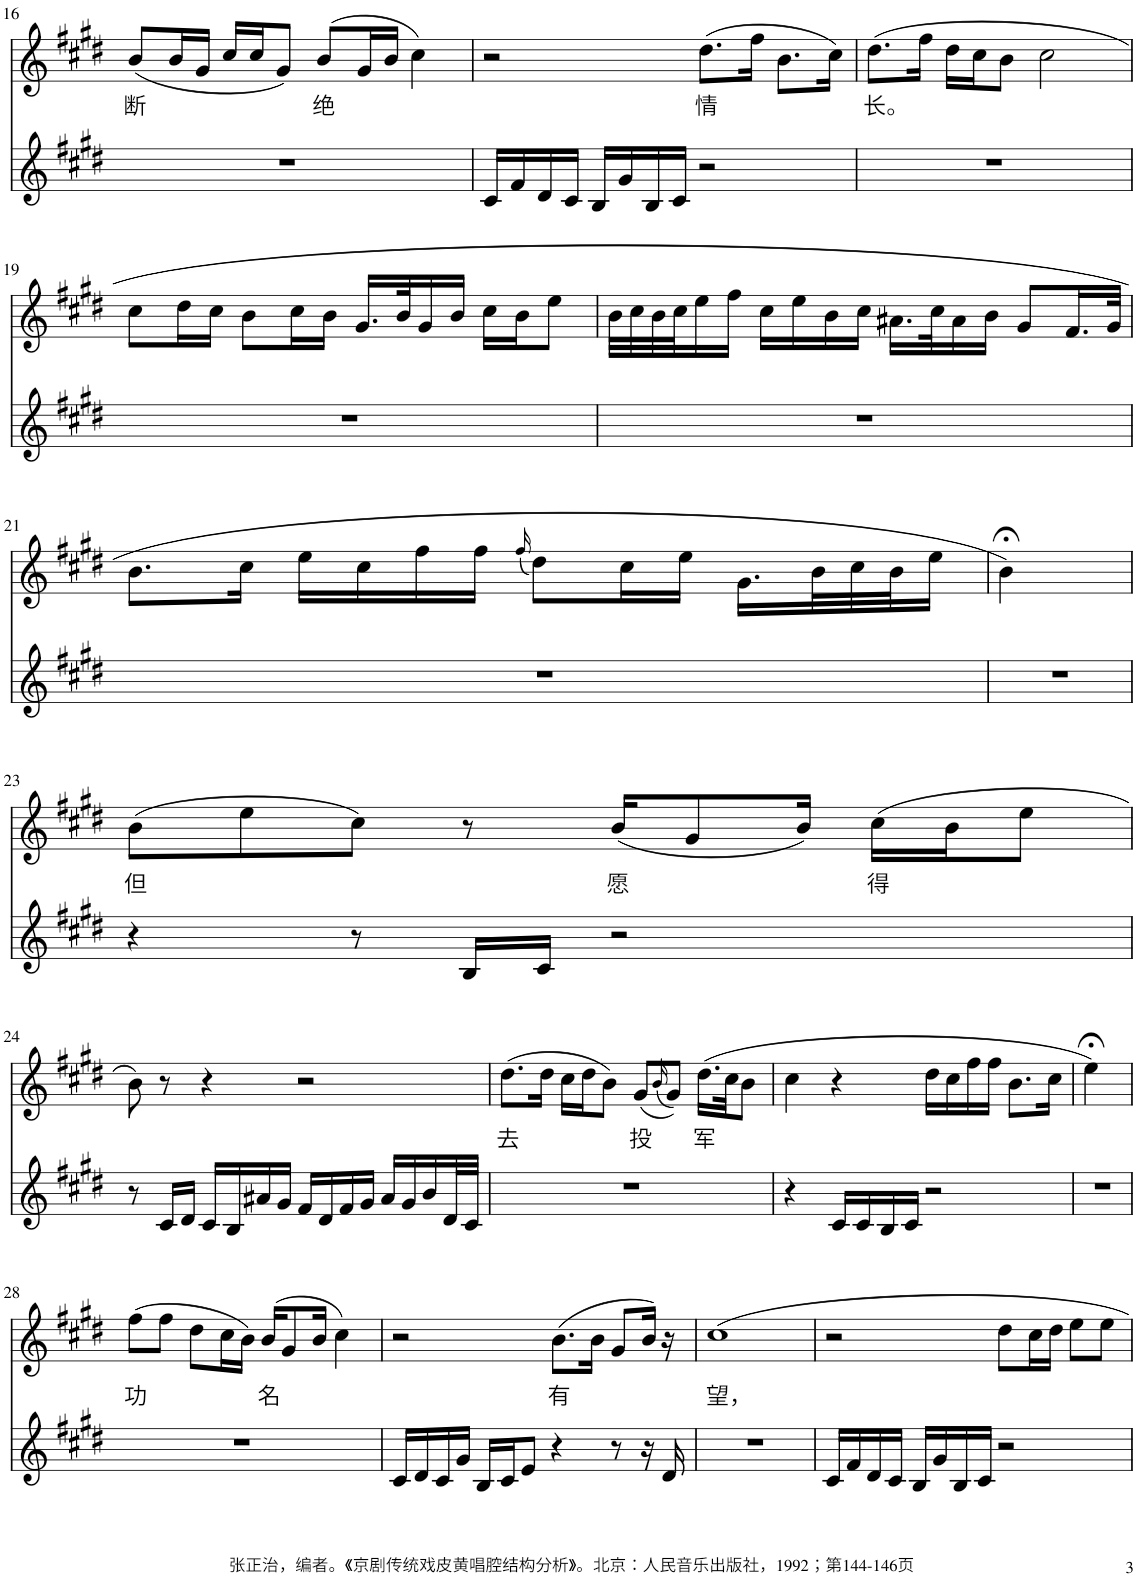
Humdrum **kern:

**kern	**kern	**text
*part2	*part1	*part1
*staff2	*staff1	*staff1
*I"Piano	*I"Piano	*
*I'Pno	*I'Pno	*
!!LO:PB:g=z
*clefG2	*clefG2	*
*k[f#c#g#d#]	*k[f#c#g#d#]	*
*M4/4	*M4/4	*
=16	=16	=16
!	!	!LO:LY:b
1r	(8b/L	断
.	16b/L	.
.	16g#/JJ	.
.	16cc#/LL	.
.	16cc#/J	.
.	8g#/J)	.
!	!	!LO:LY:b
.	(8b/L	绝
.	16g#/L	.
.	16b/JJ	.
.	4cc#\)	.
=17	=17	=17
16c#/LL	2r	.
16f#/	.	.
16d#/	.	.
16c#/JJ	.	.
16B/LL	.	.
16g#/	.	.
16B/	.	.
16c#/JJ	.	.
!	!	!LO:LY:b
2r	(8.dd#\L	情
.	16ff#\Jk	.
.	8.b\L	.
.	16cc#\Jk)	.
=18	=18	=18
!	!	!LO:LY:b
1r	(8.dd#\L	长。
.	16ff#\Jk	.
.	16dd#\LL	.
.	16cc#\J	.
.	8b\J	.
.	2cc#\	.
!!LO:LB:g=z
=19	=19	=19
1r	8cc#\L	.
.	16dd#\L	.
.	16cc#\JJ	.
.	8b\L	.
.	16cc#\L	.
.	16b\JJ	.
.	16.g#/LL	.
.	32b/K	.
.	16g#/	.
.	16b/JJ	.
.	16cc#\LL	.
.	16b\J	.
.	8ee\J	.
=20	=20	=20
1r	32b\LLL	.
.	32cc#\	.
.	32b\	.
.	32cc#\J	.
.	16ee\	.
.	16ff#\JJ	.
.	16cc#\LL	.
.	16ee\	.
.	16b\	.
.	16cc#\JJ	.
.	16.a#X\LL	.
.	32cc#\K	.
.	16a#\	.
.	16b\JJ	.
.	8g#/L	.
.	16.f#/L	.
.	32g#/JJk	.
!!LO:LB:g=z
=21	=21	=21
1r	8.b\L	.
.	16cc#\Jk	.
.	16ee\LL	.
.	16cc#\	.
.	16ff#\	.
.	16ff#\JJ	.
.	(16qff#/	.
.	8dd#\L)	.
.	16cc#\L	.
.	16ee\JJ	.
.	16.g#\LL	.
.	32b\L	.
.	32cc#\	.
.	32b\J	.
.	16ee\JJ	.
=22	=22	=22
1r	4b;<\)	.
.	2.ryy	.
!!LO:LB:g=z
=23	=23	=23
!	!	!LO:LY:b
4r	(8b\L	但
.	8ee\	.
8r	8cc#\J)	.
16B/LL	8r	.
16c#/JJ	.	.
!	!	!LO:LY:b
2r	(16b/KL	愿
.	8g#/	.
.	16b/Jk)	.
!	!	!LO:LY:b
.	(16cc#\LL	得
.	16b\J	.
.	8ee\J	.
!!LO:LB:g=z
=24	=24	=24
8r	8b\)	.
16c#/LL	8r	.
16d#/JJ	.	.
16c#/LL	4r	.
16B/	.	.
16a#X/	.	.
16g#/JJ	.	.
16f#/LL	2r	.
16d#/	.	.
16f#/	.	.
16g#/JJ	.	.
16a#/LL	.	.
16g#/	.	.
16b/	.	.
32d#/L	.	.
32c#/JJJ	.	.
=25	=25	=25
!	!	!LO:LY:b
1r	(8.dd#\L	去
.	16dd#\Jk	.
.	16cc#\LL	.
.	16dd#\J	.
.	8b\J)	.
!	!	!LO:LY:b
.	(8g#/L	投
.	(16qb/	.
.	8g#/J))	.
!	!	!LO:LY:b
.	(16.dd#\LL	军
.	32cc#\JK	.
.	8b\J	.
=26	=26	=26
4r	4cc#\	.
16c#/LL	4r	.
16c#/	.	.
16B/	.	.
16c#/JJ	.	.
2r	16dd#\LL	.
.	16cc#\	.
.	16ff#\	.
.	16ff#\JJ	.
.	8.b\L	.
.	16cc#\Jk	.
=27	=27	=27
1r	4ee;<\)	.
.	2.ryy	.
!!LO:LB:g=z
=28	=28	=28
!	!	!LO:LY:b
1r	(8ff#\L	功
.	8ff#\J	.
.	8dd#\L	.
.	16cc#\L	.
.	16b\JJ)	.
!	!	!LO:LY:b
.	(16b/KL	名
.	8g#/	.
.	16b/Jk	.
.	4cc#\)	.
=29	=29	=29
16c#/LL	2r	.
16d#/	.	.
16c#/	.	.
16g#/JJ	.	.
16B/LL	.	.
16c#/J	.	.
8e/J	.	.
!	!	!LO:LY:b
4r	(8.b\L	有
.	16b\Jk	.
8r	8g#/L	.
16r	16b/Jk)	.
16d#/	16r	.
=30	=30	=30
!	!	!LO:LY:b
1r	1cc#	望，
=31	=31	=31
16c#/LL	2r	.
16f#/	.	.
16d#/	.	.
16c#/JJ	.	.
16B/LL	.	.
16g#/	.	.
16B/	.	.
16c#/JJ	.	.
2r	8dd#\L	.
.	16cc#\L	.
.	16dd#\JJ	.
.	8ee\L	.
.	8ee\J	.
=	=	=
*-	*-	*-
